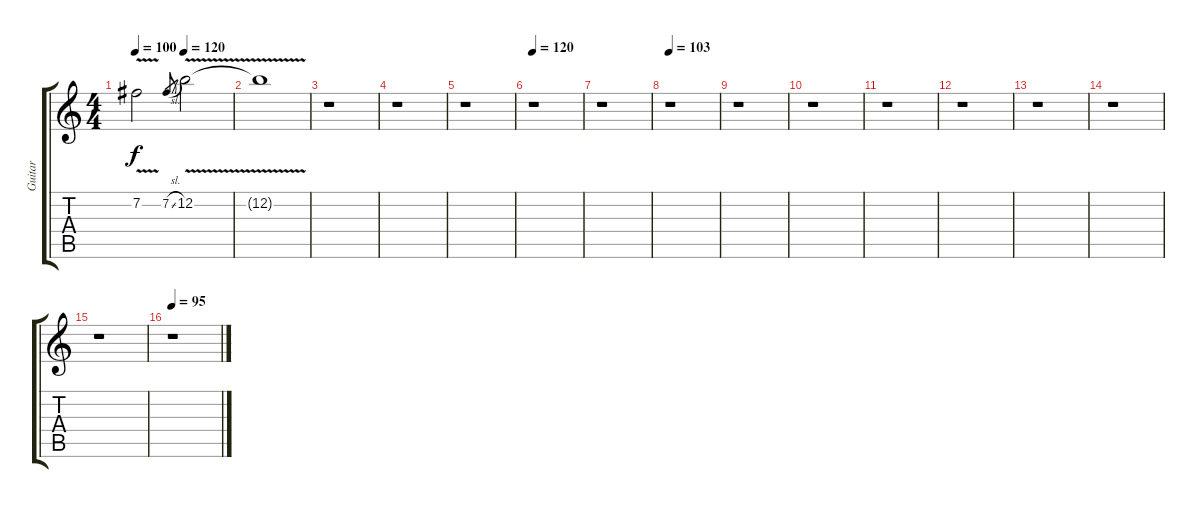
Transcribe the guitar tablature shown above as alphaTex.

\track ("Guitar" "Guitar") {instrument distortionguitar}
\staff {score tabs}
\tuning (E4 B3 G3 D3 A2 E2) {hide}
\ts (4 4)
\tempo 100
\tempo (120 0.5)
\clef g2
\ks c
7.2{v}.2{dy f} 7.2{sl}.8{gr} 12.2{v}.2 |
12.2{t}.1 |
r.1 |
r.1 |
r.1 |
\tempo 120
r.1 |
r.1 |
\tempo 103
r.1 |
r.1 |
r.1 |
r.1 |
r.1 |
r.1 |
r.1 |
r.1 |
\tempo 95
r.1
